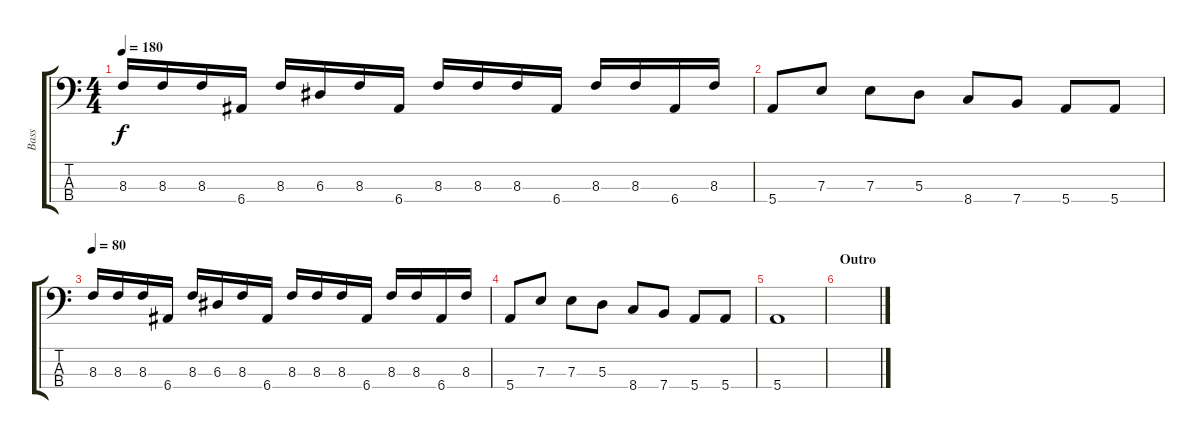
\track ("Bass" "Bass") {instrument electricbassfinger}
\staff {score tabs}
\tuning (G2 D2 A1 E1) {hide}
\ts (4 4)
\tempo 180
\clef f4
\ks c
8.3.16{dy f} 8.3.16 8.3.16 6.4.16 8.3.16 6.3.16 8.3.16 6.4.16 8.3.16 8.3.16 8.3.16 6.4.16 8.3.16 8.3.16 6.4.16 8.3.16 |
5.4.8 7.3.8 7.3.8 5.3.8 8.4.8 7.4.8 5.4.8 5.4.8 |
\tempo 80
8.3.16 8.3.16 8.3.16 6.4.16 8.3.16 6.3.16 8.3.16 6.4.16 8.3.16 8.3.16 8.3.16 6.4.16 8.3.16 8.3.16 6.4.16 8.3.16 |
5.4.8 7.3.8 7.3.8 5.3.8 8.4.8 7.4.8 5.4.8 5.4.8 |
5.4.1{volume 0} |
\section ("" "Outro")
